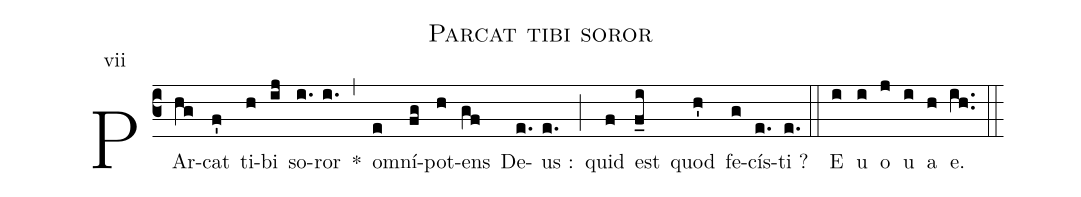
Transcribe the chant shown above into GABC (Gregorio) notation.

name:Parcat tibi soror;
mode:vii;
%%
(c3)PAr(hg)cat(f') ti(h)bi(ij) so(i.)ror(i.) *(,) om(e)ní(fg)pot(h)ens(gf) De(e.)us :(e.) (;) quid(f) est(f_i) quod(h') fe(g)cís(e.)ti~?(e.) (::) <eu> E(i) u(i) o(j) u(i) a(h) e.(ih..) </eu> (::)
